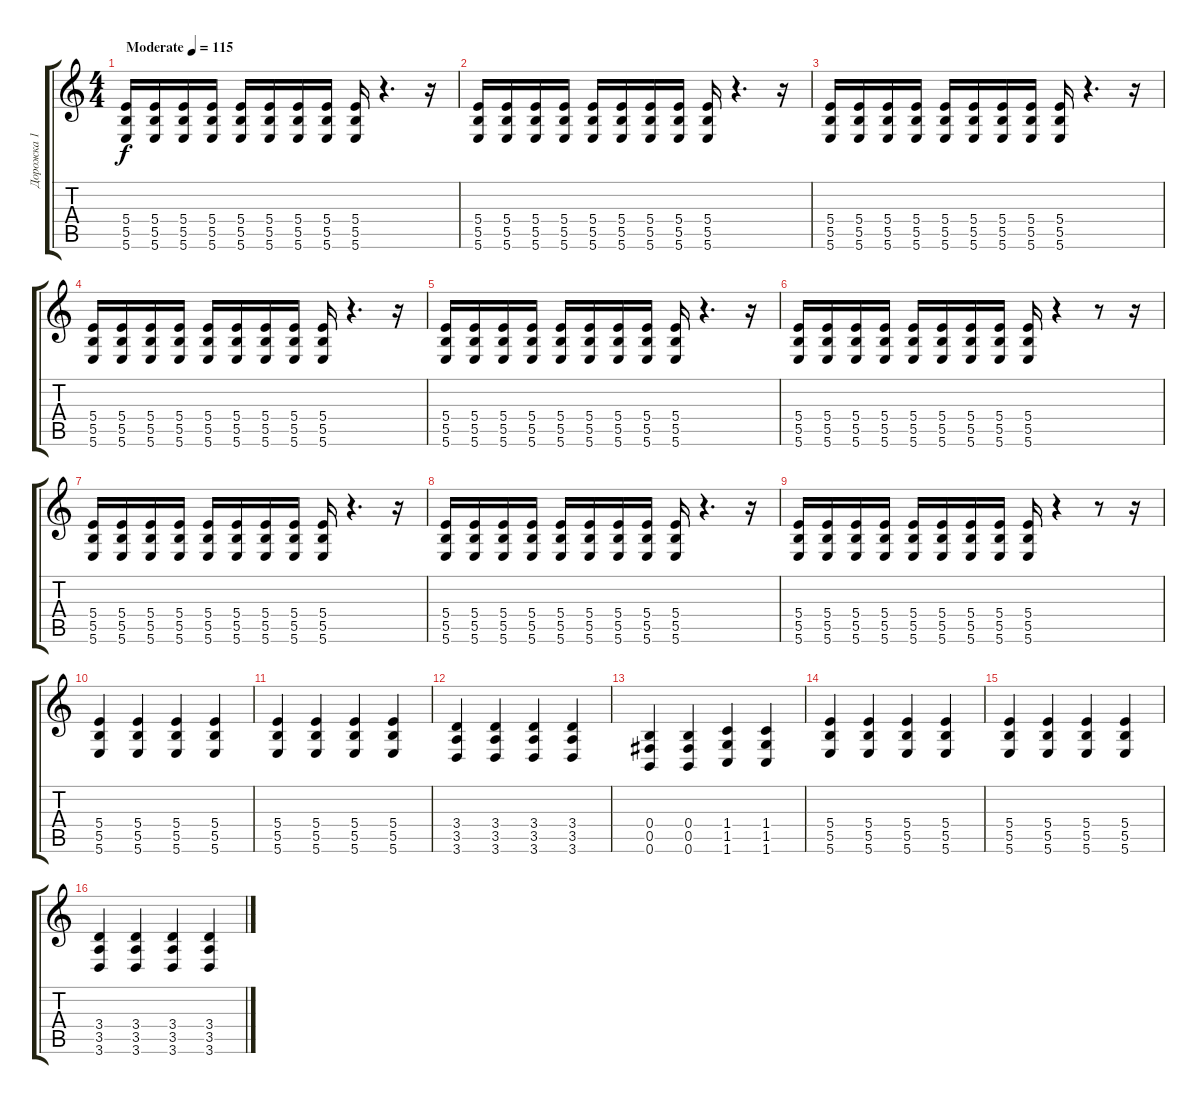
\track ("Дорожка 1" "Дорожка 1") {instrument overdrivenguitar}
\staff {score tabs}
\tuning (Db4 Ab3 E3 B2 Gb2 B1) {hide}
\ts (4 4)
\tempo (115 "Moderate")
\clef g2
\ks c
(5.4 5.5 5.6).16{dy f balance 16 instrument overdrivenguitar} (5.4 5.5 5.6).16 (5.4 5.5 5.6).16 (5.4 5.5 5.6).16 (5.4 5.5 5.6).16 (5.4 5.5 5.6).16 (5.4 5.5 5.6).16 (5.4 5.5 5.6).16 (5.4 5.5 5.6).16 r.4{d} r.16 |
(5.4 5.5 5.6).16{balance 0} (5.4 5.5 5.6).16 (5.4 5.5 5.6).16 (5.4 5.5 5.6).16 (5.4 5.5 5.6).16 (5.4 5.5 5.6).16 (5.4 5.5 5.6).16 (5.4 5.5 5.6).16 (5.4 5.5 5.6).16 r.4{d} r.16 |
(5.4 5.5 5.6).16{balance 16} (5.4 5.5 5.6).16 (5.4 5.5 5.6).16 (5.4 5.5 5.6).16 (5.4 5.5 5.6).16 (5.4 5.5 5.6).16 (5.4 5.5 5.6).16 (5.4 5.5 5.6).16 (5.4 5.5 5.6).16 r.4{d} r.16 |
(5.4 5.5 5.6).16{balance 0} (5.4 5.5 5.6).16 (5.4 5.5 5.6).16 (5.4 5.5 5.6).16 (5.4 5.5 5.6).16 (5.4 5.5 5.6).16 (5.4 5.5 5.6).16 (5.4 5.5 5.6).16 (5.4 5.5 5.6).16 r.4{d} r.16 |
(5.4 5.5 5.6).16{balance 16} (5.4 5.5 5.6).16 (5.4 5.5 5.6).16 (5.4 5.5 5.6).16 (5.4 5.5 5.6).16 (5.4 5.5 5.6).16 (5.4 5.5 5.6).16 (5.4 5.5 5.6).16 (5.4 5.5 5.6).16 r.4{d} r.16 |
(5.4 5.5 5.6).16{balance 0} (5.4 5.5 5.6).16 (5.4 5.5 5.6).16 (5.4 5.5 5.6).16 (5.4 5.5 5.6).16 (5.4 5.5 5.6).16 (5.4 5.5 5.6).16 (5.4 5.5 5.6).16 (5.4 5.5 5.6).16 r.4 r.8 r.16 |
(5.4 5.5 5.6).16{balance 16} (5.4 5.5 5.6).16 (5.4 5.5 5.6).16 (5.4 5.5 5.6).16 (5.4 5.5 5.6).16 (5.4 5.5 5.6).16 (5.4 5.5 5.6).16 (5.4 5.5 5.6).16 (5.4 5.5 5.6).16 r.4{d} r.16 |
(5.4 5.5 5.6).16{balance 0} (5.4 5.5 5.6).16 (5.4 5.5 5.6).16 (5.4 5.5 5.6).16 (5.4 5.5 5.6).16 (5.4 5.5 5.6).16 (5.4 5.5 5.6).16 (5.4 5.5 5.6).16 (5.4 5.5 5.6).16 r.4{d} r.16 |
(5.4 5.5 5.6).16{balance 16} (5.4 5.5 5.6).16 (5.4 5.5 5.6).16 (5.4 5.5 5.6).16 (5.4 5.5 5.6).16 (5.4 5.5 5.6).16 (5.4 5.5 5.6).16 (5.4 5.5 5.6).16 (5.4 5.5 5.6).16 r.4 r.8 r.16 |
(5.4 5.5 5.6).4{balance 16} (5.4 5.5 5.6).4 (5.4 5.5 5.6).4 (5.4 5.5 5.6).4 |
(5.4 5.5 5.6).4 (5.4 5.5 5.6).4 (5.4 5.5 5.6).4 (5.4 5.5 5.6).4 |
(3.4 3.5 3.6).4 (3.4 3.5 3.6).4 (3.4 3.5 3.6).4 (3.4 3.5 3.6).4 |
(0.4 0.5 0.6).4 (0.4 0.5 0.6).4 (1.4 1.5 1.6).4 (1.4 1.5 1.6).4 |
(5.4 5.5 5.6).4{balance 8} (5.4 5.5 5.6).4 (5.4 5.5 5.6).4 (5.4 5.5 5.6).4 |
(5.4 5.5 5.6).4 (5.4 5.5 5.6).4 (5.4 5.5 5.6).4 (5.4 5.5 5.6).4 |
(3.4 3.5 3.6).4 (3.4 3.5 3.6).4 (3.4 3.5 3.6).4 (3.4 3.5 3.6).4
